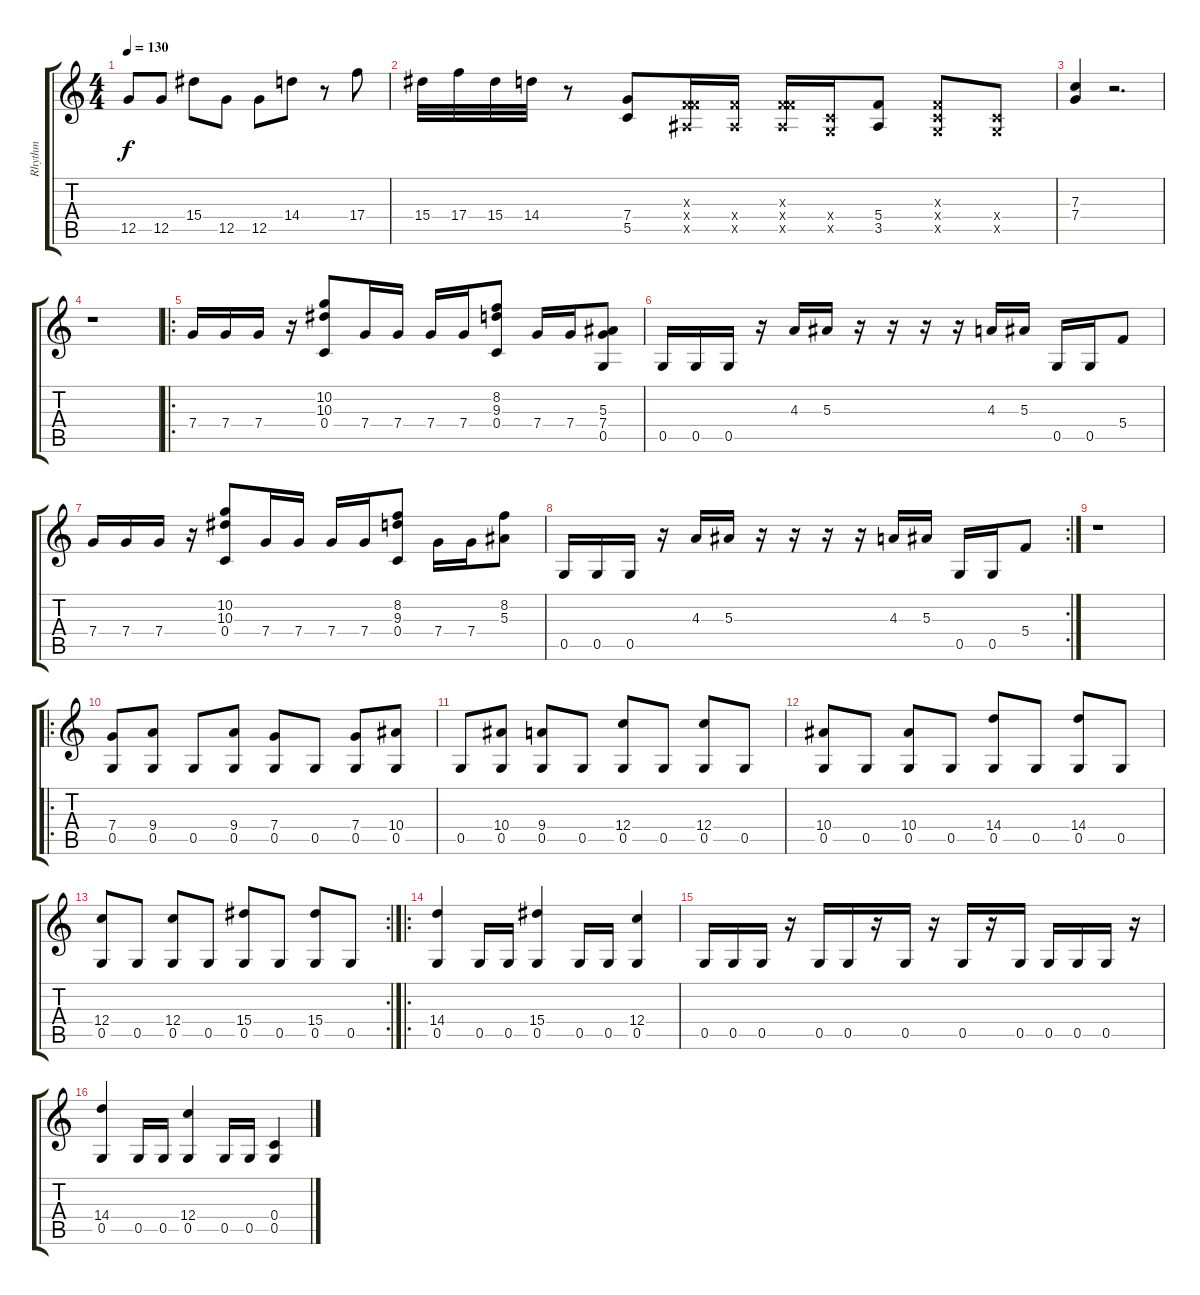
\track ("Rhythm" "Rhythm") {instrument overdrivenguitar}
\staff {score tabs}
\tuning (D4 A3 F3 C3 G2 D2) {hide}
\ts (4 4)
\tempo 130
\clef g2
\ks c
12.5.8{dy f} 12.5.8 15.4.8 12.5.8 12.5.8 14.4.8 r.8 17.4.8 |
15.4.32 17.4.32 15.4.32 14.4.32 r.8 (7.4 5.5).8 (0.3{x} 5.4{x} 3.5{x}).16 (5.4{x} 3.5{x}).16 (0.3{x} 5.4{x} 3.5{x}).16 (0.4{x} 0.5{x}).16 (5.4 3.5).8 (0.3{x} 0.4{x} 0.5{x}).8 (0.4{x} 0.5{x}).8 |
(7.3 7.4).4 r.2{d} |
r.1 |
\ro
7.4.16 7.4.16 7.4.16 r.16 (10.2 10.3 0.4).8 7.4.16 7.4.16 7.4.16 7.4.16 (8.2 9.3 0.4).8 7.4.16 7.4.16 (5.3 7.4 0.5).8 |
0.5.16 0.5.16 0.5.16 r.16 4.3.16 5.3.16 r.16 r.16 r.16 r.16 4.3.16 5.3.16 0.5.16 0.5.16 5.4.8 |
7.4.16 7.4.16 7.4.16 r.16 (10.2 10.3 0.4).8 7.4.16 7.4.16 7.4.16 7.4.16 (8.2 9.3 0.4).8 7.4.16 7.4.16 (8.2 5.3).8 |
\rc 2
0.5.16 0.5.16 0.5.16 r.16 4.3.16 5.3.16 r.16 r.16 r.16 r.16 4.3.16 5.3.16 0.5.16 0.5.16 5.4.8 |
r.1 |
\ro
(7.4 0.5).8{instrument distortionguitar} (9.4 0.5).8 0.5.8 (9.4 0.5).8 (7.4 0.5).8 0.5.8 (7.4 0.5).8 (10.4 0.5).8 |
0.5.8 (10.4 0.5).8 (9.4 0.5).8 0.5.8 (12.4 0.5).8 0.5.8 (12.4 0.5).8 0.5.8 |
(10.4 0.5).8 0.5.8 (10.4 0.5).8 0.5.8 (14.4 0.5).8 0.5.8 (14.4 0.5).8 0.5.8 |
\rc 2
(12.4 0.5).8 0.5.8 (12.4 0.5).8 0.5.8 (15.4 0.5).8 0.5.8 (15.4 0.5).8 0.5.8 |
\ro
(14.4 0.5).4{instrument overdrivenguitar} 0.5.16 0.5.16 (15.4 0.5).4 0.5.16 0.5.16 (12.4 0.5).4 |
0.5.16 0.5.16 0.5.16 r.16 0.5.16 0.5.16 r.16 0.5.16 r.16 0.5.16 r.16 0.5.16 0.5.16 0.5.16 0.5.16 r.16 |
(14.4 0.5).4 0.5.16 0.5.16 (12.4 0.5).4 0.5.16 0.5.16 (0.4 0.5).4
